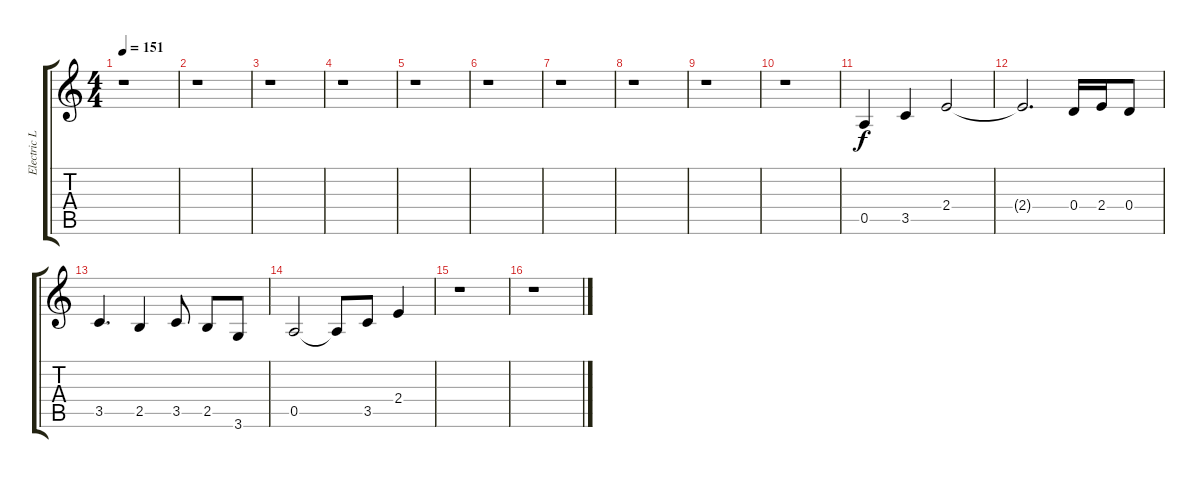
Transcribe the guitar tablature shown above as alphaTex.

\track ("Electric Lead" "Electric L") {instrument electricguitarclean}
\staff {score tabs}
\tuning (E4 B3 G3 D3 A2 E2) {hide}
\ts (4 4)
\tempo 151
\clef g2
\ks c
r.1{dy f} |
r.1 |
r.1 |
r.1 |
r.1 |
r.1 |
r.1 |
r.1 |
r.1 |
r.1 |
0.5.4 3.5.4 2.4.2 |
2.4{t}.2{d} 0.4.16 2.4.16 0.4.8 |
3.5.4{d} 2.5.4 3.5.8 2.5.8 3.6.8 |
0.5.2 0.5{t}.8 3.5.8 2.4.4 |
r.1 |
r.1
